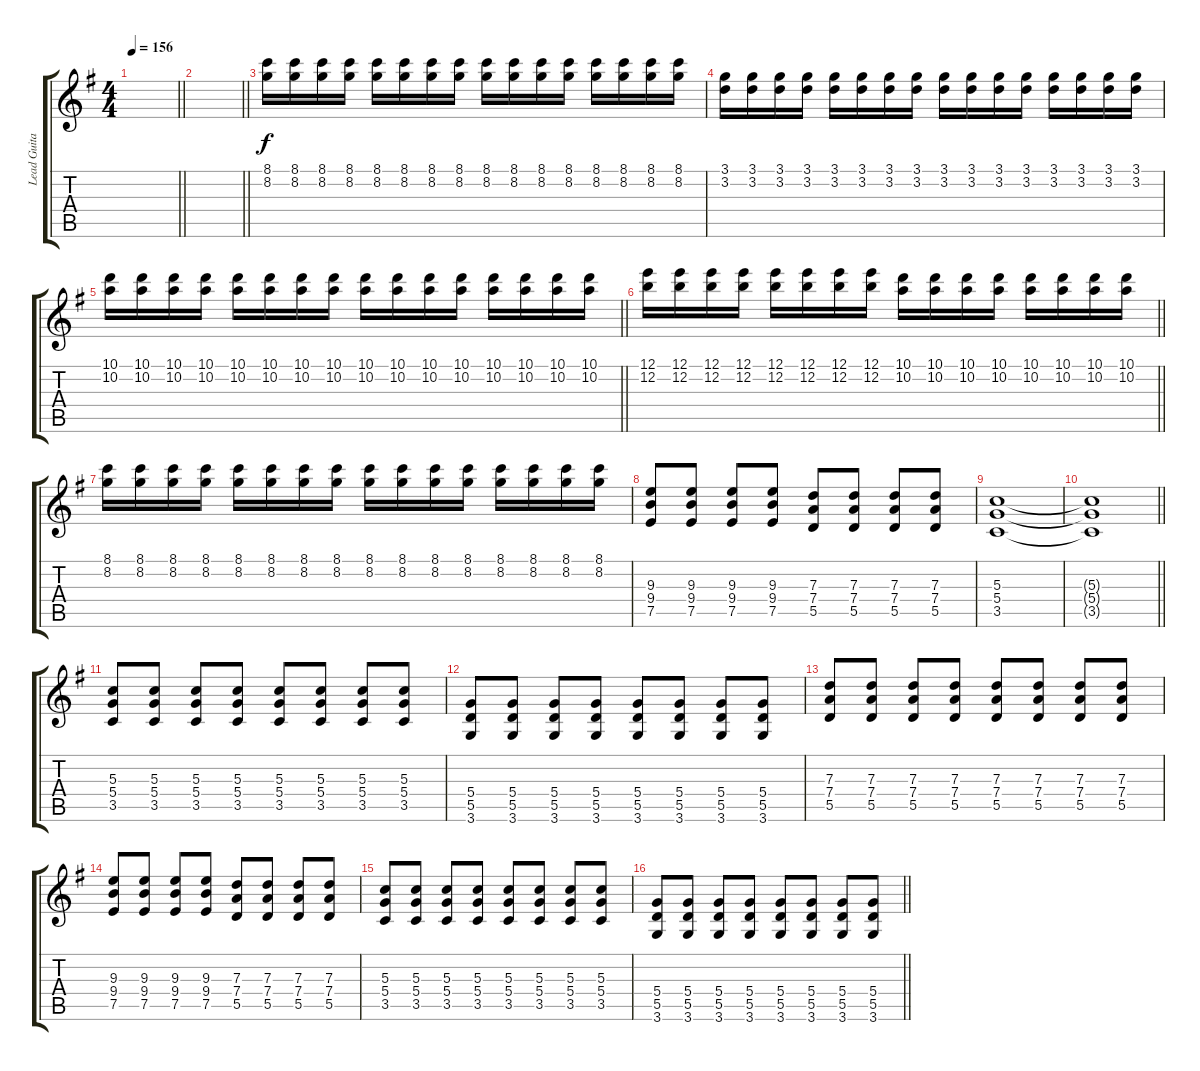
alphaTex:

\track ("Lead Guitar" "Lead Guita") {instrument distortionguitar}
\staff {score tabs}
\tuning (E4 B3 G3 D3 A2 E2) {hide}
\ts (4 4)
\tempo 156
\clef g2
\barLineRight lightlight
\ks g
|
\barLineRight lightlight
|
(8.1 8.2).16 (8.1 8.2).16 (8.1 8.2).16 (8.1 8.2).16 (8.1 8.2).16 (8.1 8.2).16 (8.1 8.2).16 (8.1 8.2).16 (8.1 8.2).16 (8.1 8.2).16 (8.1 8.2).16 (8.1 8.2).16 (8.1 8.2).16 (8.1 8.2).16 (8.1 8.2).16 (8.1 8.2).16 |
(3.1 3.2).16 (3.1 3.2).16 (3.1 3.2).16 (3.1 3.2).16 (3.1 3.2).16 (3.1 3.2).16 (3.1 3.2).16 (3.1 3.2).16 (3.1 3.2).16 (3.1 3.2).16 (3.1 3.2).16 (3.1 3.2).16 (3.1 3.2).16 (3.1 3.2).16 (3.1 3.2).16 (3.1 3.2).16 |
\barLineRight lightlight
(10.1 10.2).16 (10.1 10.2).16 (10.1 10.2).16 (10.1 10.2).16 (10.1 10.2).16 (10.1 10.2).16 (10.1 10.2).16 (10.1 10.2).16 (10.1 10.2).16 (10.1 10.2).16 (10.1 10.2).16 (10.1 10.2).16 (10.1 10.2).16 (10.1 10.2).16 (10.1 10.2).16 (10.1 10.2).16 |
\barLineRight lightlight
(12.1 12.2).16 (12.1 12.2).16 (12.1 12.2).16 (12.1 12.2).16 (12.1 12.2).16 (12.1 12.2).16 (12.1 12.2).16 (12.1 12.2).16 (10.1 10.2).16 (10.1 10.2).16 (10.1 10.2).16 (10.1 10.2).16 (10.1 10.2).16 (10.1 10.2).16 (10.1 10.2).16 (10.1 10.2).16 |
(8.1 8.2).16 (8.1 8.2).16 (8.1 8.2).16 (8.1 8.2).16 (8.1 8.2).16 (8.1 8.2).16 (8.1 8.2).16 (8.1 8.2).16 (8.1 8.2).16 (8.1 8.2).16 (8.1 8.2).16 (8.1 8.2).16 (8.1 8.2).16 (8.1 8.2).16 (8.1 8.2).16 (8.1 8.2).16 |
(9.3 9.4 7.5).8 (9.3 9.4 7.5).8 (9.3 9.4 7.5).8 (9.3 9.4 7.5).8 (7.3 7.4 5.5).8 (7.3 7.4 5.5).8 (7.3 7.4 5.5).8 (7.3 7.4 5.5).8 |
(5.3 5.4 3.5).1 |
\barLineRight lightlight
(5.3{t} 5.4{t} 3.5{t}).1 |
(5.3 5.4 3.5).8 (5.3 5.4 3.5).8 (5.3 5.4 3.5).8 (5.3 5.4 3.5).8 (5.3 5.4 3.5).8 (5.3 5.4 3.5).8 (5.3 5.4 3.5).8 (5.3 5.4 3.5).8 |
(5.4 5.5 3.6).8 (5.4 5.5 3.6).8 (5.4 5.5 3.6).8 (5.4 5.5 3.6).8 (5.4 5.5 3.6).8 (5.4 5.5 3.6).8 (5.4 5.5 3.6).8 (5.4 5.5 3.6).8 |
(7.3 7.4 5.5).8 (7.3 7.4 5.5).8 (7.3 7.4 5.5).8 (7.3 7.4 5.5).8 (7.3 7.4 5.5).8 (7.3 7.4 5.5).8 (7.3 7.4 5.5).8 (7.3 7.4 5.5).8 |
(9.3 9.4 7.5).8 (9.3 9.4 7.5).8 (9.3 9.4 7.5).8 (9.3 9.4 7.5).8 (7.3 7.4 5.5).8 (7.3 7.4 5.5).8 (7.3 7.4 5.5).8 (7.3 7.4 5.5).8 |
(5.3 5.4 3.5).8 (5.3 5.4 3.5).8 (5.3 5.4 3.5).8 (5.3 5.4 3.5).8 (5.3 5.4 3.5).8 (5.3 5.4 3.5).8 (5.3 5.4 3.5).8 (5.3 5.4 3.5).8 |
\barLineRight lightlight
(5.4 5.5 3.6).8 (5.4 5.5 3.6).8 (5.4 5.5 3.6).8 (5.4 5.5 3.6).8 (5.4 5.5 3.6).8 (5.4 5.5 3.6).8 (5.4 5.5 3.6).8 (5.4 5.5 3.6).8
